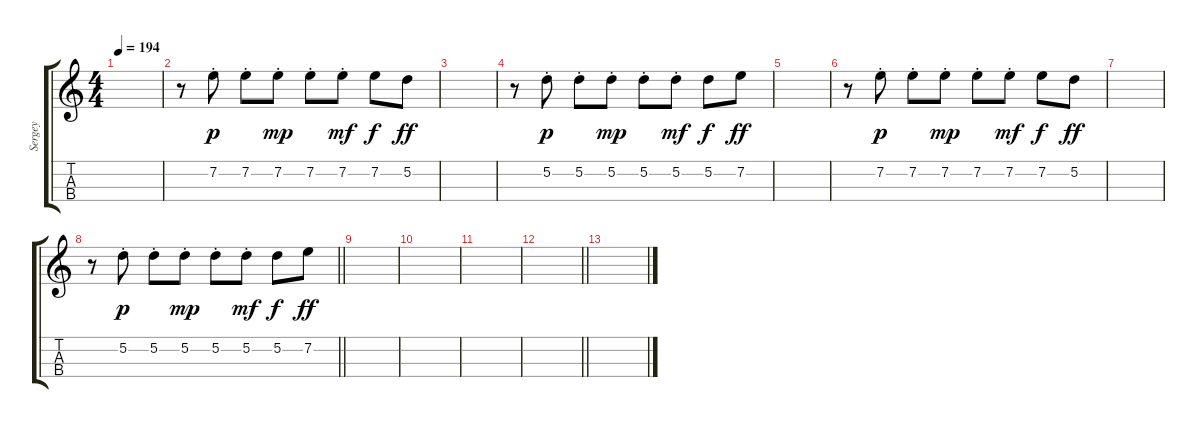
\track ("Sergey" "Sergey") {instrument violin}
\staff {score tabs}
\tuning (E5 A4 D4 G3) {hide}
\ts (4 4)
\tempo 194
\clef g2
\ks c
|
r.8 7.2{st}.8{dy p} 7.2{st}.8 7.2{st}.8{dy mp} 7.2{st}.8 7.2{st}.8{dy mf} 7.2.8{dy f} 5.2.8{dy ff} |
|
r.8 5.2{st}.8{dy p} 5.2{st}.8 5.2{st}.8{dy mp} 5.2{st}.8 5.2{st}.8{dy mf} 5.2.8{dy f} 7.2.8{dy ff} |
|
r.8 7.2{st}.8{dy p} 7.2{st}.8 7.2{st}.8{dy mp} 7.2{st}.8 7.2{st}.8{dy mf} 7.2.8{dy f} 5.2.8{dy ff} |
|
\barLineRight lightlight
r.8 5.2{st}.8{dy p} 5.2{st}.8 5.2{st}.8{dy mp} 5.2{st}.8 5.2{st}.8{dy mf} 5.2.8{dy f} 7.2.8{dy ff} |
\section ("" "")
|
|
|
\barLineRight lightlight
|
\section ("" "")
